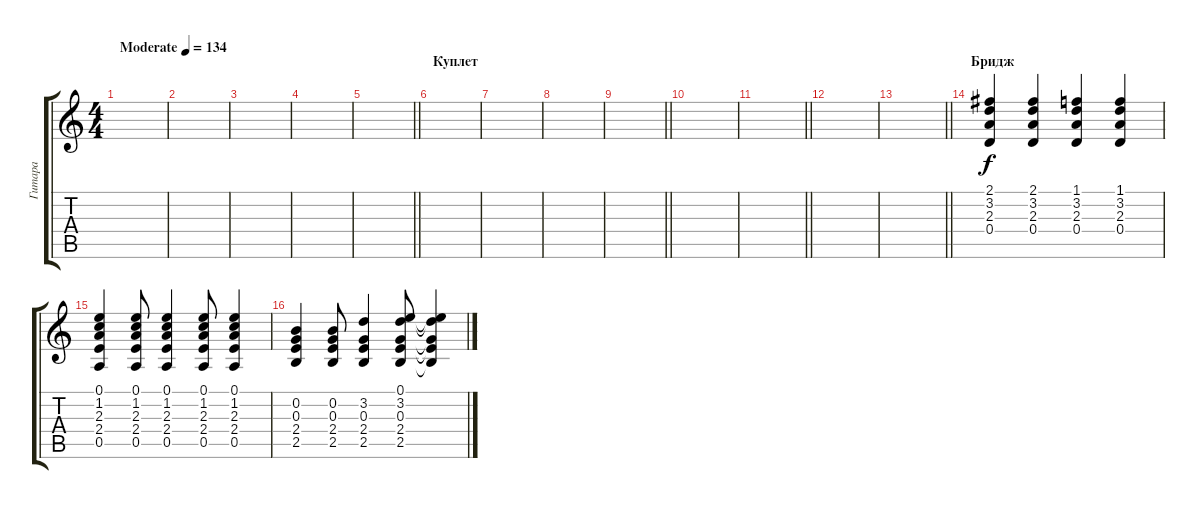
\track ("Гитара" "Гитара") {instrument electricguitarjazz}
\staff {score tabs}
\tuning (E4 B3 G3 D3 A2 E2) {hide}
\ts (4 4)
\tempo (134 "Moderate")
\clef g2
\ks c
|
|
|
|
\barLineRight lightlight
|
\section ("" "Куплет")
|
|
|
\barLineRight lightlight
|
|
\barLineRight lightlight
|
|
\barLineRight lightlight
|
\section ("" "Бридж")
(2.1 3.2 2.3 0.4).4 (2.1 3.2 2.3 0.4).4 (1.1 3.2 2.3 0.4).4 (1.1 3.2 2.3 0.4).4 |
(0.1 1.2 2.3 2.4 0.5).4 (0.1 1.2 2.3 2.4 0.5).8 (0.1 1.2 2.3 2.4 0.5).4 (0.1 1.2 2.3 2.4 0.5).8 (0.1 1.2 2.3 2.4 0.5).4 |
(0.2 0.3 2.4 2.5).4 (0.2 0.3 2.4 2.5).8 (3.2 0.3 2.4 2.5).4 (0.1 3.2 0.3 2.4 2.5).8 (0.1{t} 3.2{t} 0.3{t} 2.4{t} 2.5{t}).4
